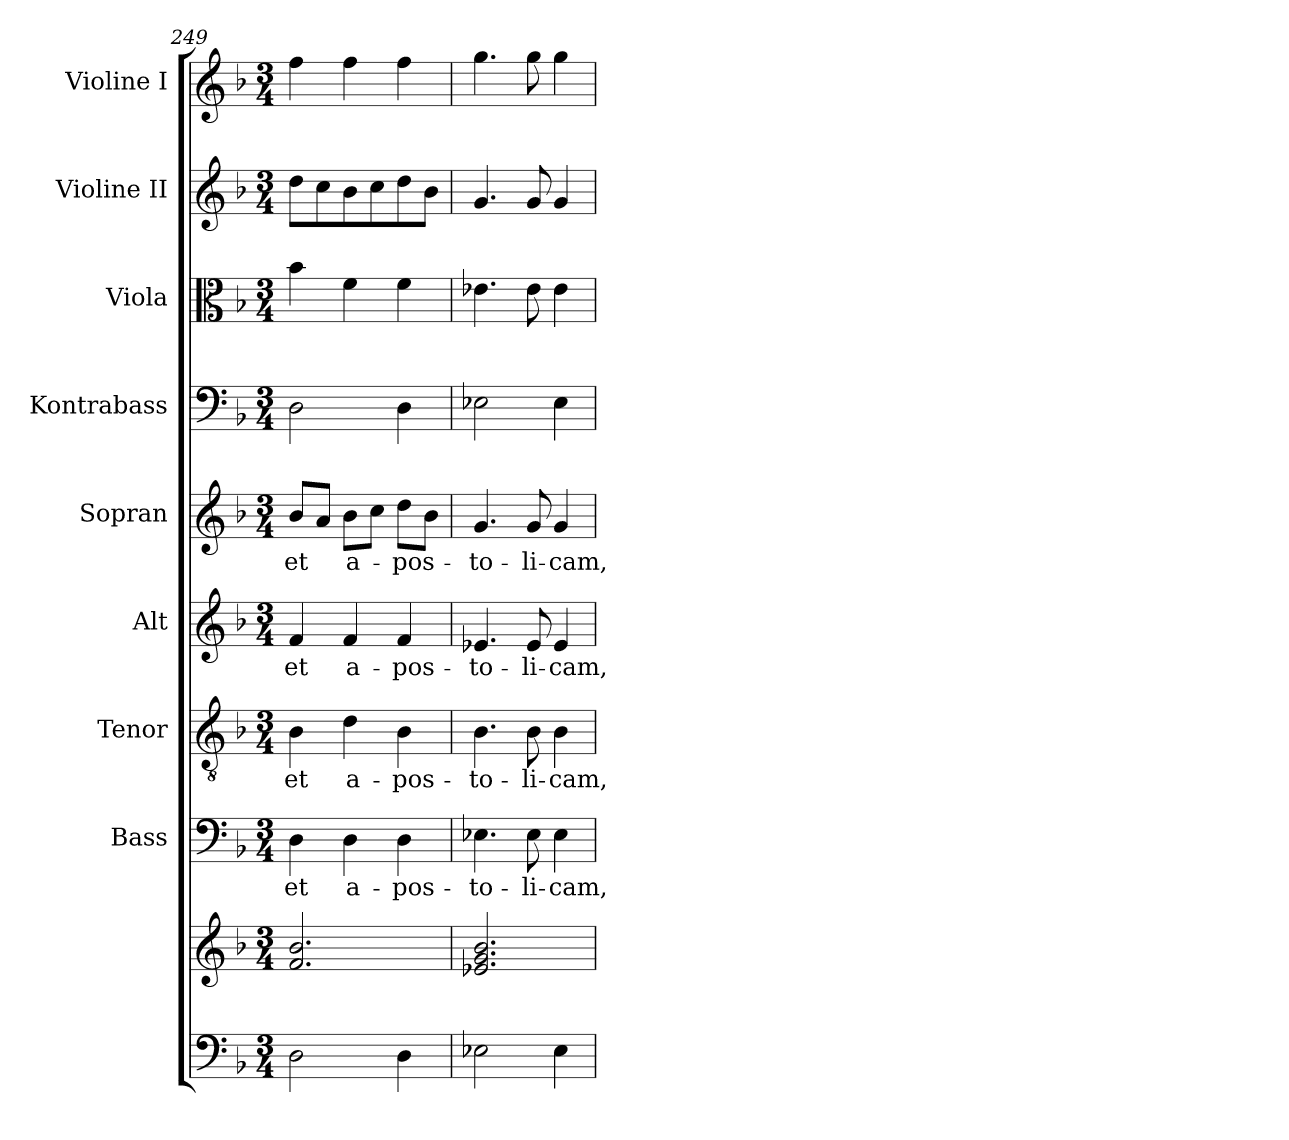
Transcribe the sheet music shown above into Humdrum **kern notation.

**kern	**kern	**kern	**text	**kern	**text	**kern	**text	**kern	**text	**kern	**kern	**kern	**kern
*part9	*part9	*part8	*part8	*part7	*part7	*part6	*part6	*part5	*part5	*part4	*part3	*part2	*part1
*staff10	*staff9	*staff8	*staff8	*staff7	*staff7	*staff6	*staff6	*staff5	*staff5	*staff4	*staff3	*staff2	*staff1
*	*	*I"Bass	*	*I"Tenor	*	*I"Alt	*	*I"Sopran	*	*I"Kontrabass	*I"Viola	*I"Violine II	*I"Violine I
*	*	*I'B.	*	*I'T.	*	*I'A.	*	*I'S.	*	*I'Kb.	*I'Vla.	*I'Vl. II	*I'Vl. I
*clefF4	*clefG2	*clefF4	*	*clefGv2	*	*clefG2	*	*clefG2	*	*clefF4	*clefC3	*clefG2	*clefG2
*	*	*	*	*	*	*	*	*	*	*ITrd7c12	*	*	*
*k[b-]	*k[b-]	*k[b-]	*	*k[b-]	*	*k[b-]	*	*k[b-]	*	*k[b-]	*k[b-]	*k[b-]	*k[b-]
*F:	*F:	*F:	*	*F:	*	*F:	*	*F:	*	*F:	*F:	*F:	*F:
*M3/4	*M3/4	*M3/4	*	*M3/4	*	*M3/4	*	*M3/4	*	*M3/4	*M3/4	*M3/4	*M3/4
=249	=249	=249	=249	=249	=249	=249	=249	=249	=249	=249	=249	=249	=249
!	!	!	!LO:LY:b	!	!LO:LY:b	!	!LO:LY:b	!	!LO:LY:b	!	!	!	!
2D\	2.f/ 2.b-/	4D\	et	4B-\	et	4f/	et	8b-/L	et	2DD\	4b-\	8dd\L	4ff\
.	.	.	.	.	.	.	.	8a/J	.	.	.	8cc\	.
!	!	!	!LO:LY:b	!	!LO:LY:b	!	!LO:LY:b	!	!LO:LY:b	!	!	!	!
.	.	4D\	a-	4d\	a-	4f/	a-	8b-\L	a-	.	4f\	8b-\	4ff\
.	.	.	.	.	.	.	.	8cc\J	.	.	.	8cc\	.
!	!	!	!LO:LY:b	!	!LO:LY:b	!	!LO:LY:b	!	!LO:LY:b	!	!	!	!
4D\	.	4D\	-pos-	4B-\	-pos-	4f/	-pos-	8dd\L	-pos-	4DD\	4f\	8dd\	4ff\
.	.	.	.	.	.	.	.	8b-\J	.	.	.	8b-\J	.
=250	=250	=250	=250	=250	=250	=250	=250	=250	=250	=250	=250	=250	=250
!	!	!	!LO:LY:b	!	!LO:LY:b	!	!LO:LY:b	!	!LO:LY:b	!	!	!	!
2E-X\	2.e-X/ 2.g/ 2.b-/	4.E-X\	-to-	4.B-\	-to-	4.e-X/	-to-	4.g/	-to-	2EE-X\	4.e-X\	4.g/	4.gg\
!	!	!	!LO:LY:b	!	!LO:LY:b	!	!LO:LY:b	!	!LO:LY:b	!	!	!	!
.	.	8E-\	-li-	8B-\	-li-	8e-/	-li-	8g/	-li-	.	8e-\	8g/	8gg\
!	!	!	!LO:LY:b	!	!LO:LY:b	!	!LO:LY:b	!	!LO:LY:b	!	!	!	!
4E-\	.	4E-\	-cam,	4B-\	-cam,	4e-/	-cam,	4g/	-cam,	4EE-\	4e-\	4g/	4gg\
=	=	=	=	=	=	=	=	=	=	=	=	=	=
*-	*-	*-	*-	*-	*-	*-	*-	*-	*-	*-	*-	*-	*-
